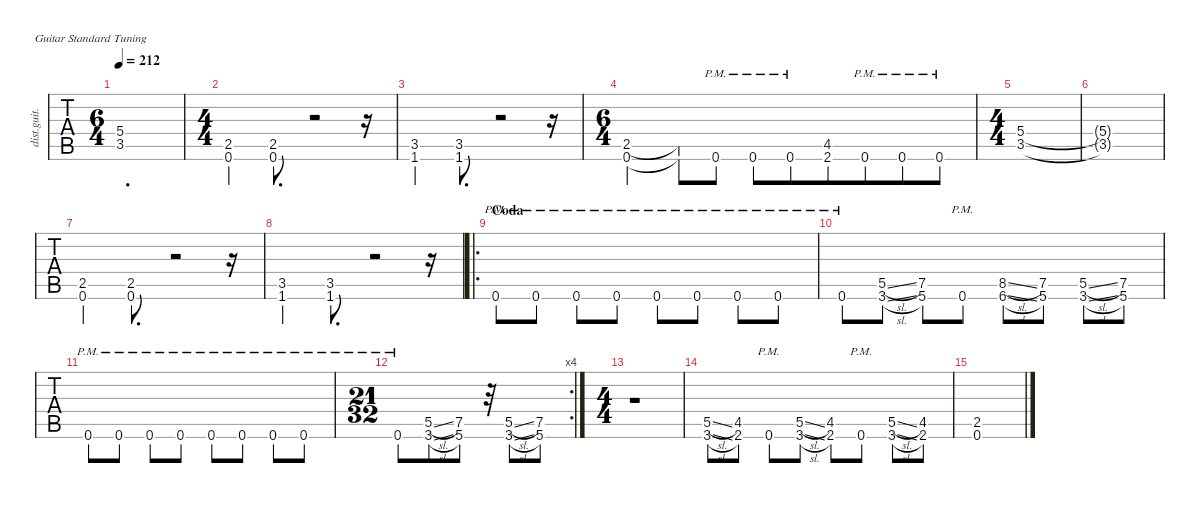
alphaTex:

\defaultSystemsLayout 4
\hideDynamics
\bracketExtendMode nobrackets
\track ("Rhythm Guitar (Kirk)" "dist.guit.") {defaultSystemsLayout 4 multiBarRest instrument distortionguitar}
\staff {tabs}
\tuning (E4 B3 G3 D3 A2 E2)
\ts (6 4)
\tempo 212
\clef g2
\scale
0.253502
\ks c
(3.5 5.4).1{d dy f} |
\ts (4 4)
\beaming (8 2 2 2 2)
\scale
0.246317 (0.6{st} 2.5{st}).4{dy mf} (0.6 2.5).8{d} r.2 r.16 |
\scale
0.266163 (1.6{st} 3.5{st}).4 (1.6 3.5).8{d} r.2 r.16 |
\ts (6 4)
\beaming (8 6 6)
\scale
0.241202 (0.6 2.5).2{dy f} (0.6{t} 2.5{t}).8 0.6{pm}.8 0.6{pm}.8 0.6{pm}.8 (2.6{acc #} 4.5{acc #}).8 0.6{pm}.8 0.6{pm}.8 0.6{pm}.8 |
\ts (4 4)
\beaming (8 2 2 2 2)
\scale
0.246317 (3.5 5.4).1 |
\scale
0.353771 (5.4{t} 3.5{t}).1 |
\scale
0.320595 (0.6{st} 2.5{st}).4{dy mf} (0.6 2.5).8{d} r.2 r.16 |
\scale
0.325634 (1.6{st} 3.5{st}).4 (1.6 3.5).8{d} r.2 r.16 |
\ro
\section ("" "Coda")
\scale
0.187389 0.6{pm}.8 0.6{pm}.8 0.6{pm}.8 0.6{pm}.8 0.6{pm}.8 0.6{pm}.8 0.6{pm}.8 0.6{pm}.8 |
\scale
0.202485 0.6{pm}.8 (3.6{sl} 5.5{sl}).8 (7.5 5.6).8 0.6{pm}.8 (6.6{sl acc #} 8.5{sl}).8 (7.5 5.6).8 (3.6{sl} 5.5{sl}).8 (7.5 5.6).8 |
\scale
0.21093 0.6{pm}.8 0.6{pm}.8 0.6{pm}.8 0.6{pm}.8 0.6{pm}.8 0.6{pm}.8 0.6{pm}.8 0.6{pm}.8 |
\rc 4
\ts (21 32)
\beaming (8 3 2)
\scale
0.19205 0.6{pm}.8 (3.6{sl} 5.5{sl}).8 (7.5 5.6).8 r.32 (3.6{sl} 5.5{sl}).8 (7.5 5.6).8 |
\ts (4 4)
\beaming (8 2 2 2 2)
\scale
0.207146 r.1 |
\scale
0.461786 (3.6{sl} 5.5{sl}).8 (2.6{acc #} 4.5{acc #}).8 0.6{pm}.8 (3.6{sl} 5.5{sl}).8 (2.6{acc #} 4.5{acc #}).8 0.6{pm}.8 (3.6{sl} 5.5{sl}).8 (2.6{acc #} 4.5{acc #}).8 |
\scale
0.538214 (0.6 2.5).1
